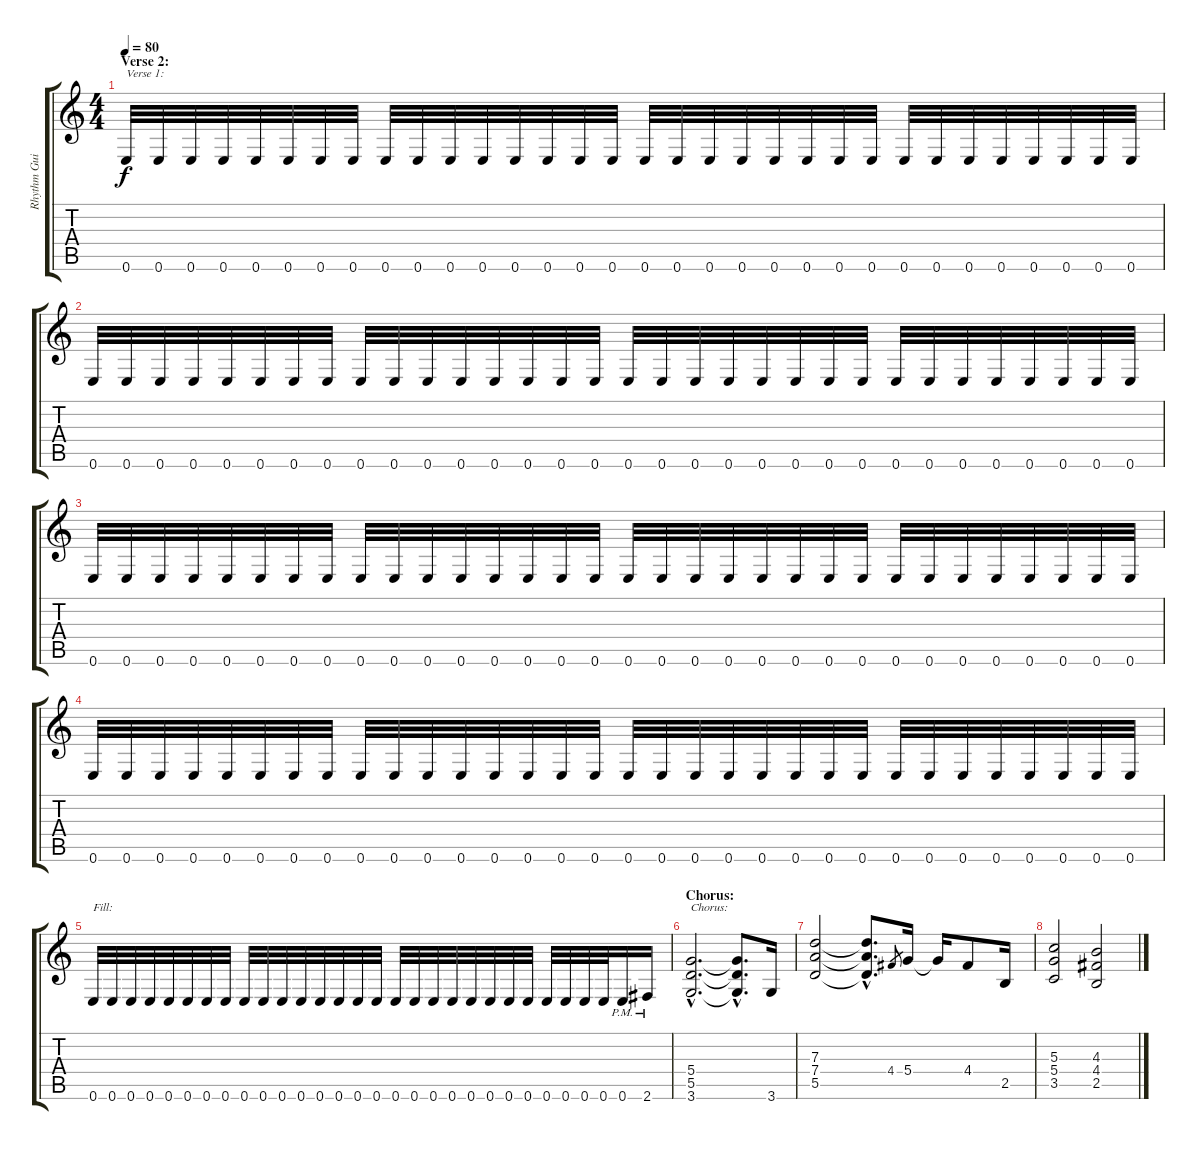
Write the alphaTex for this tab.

\track ("Rhythm Guitar 2" "Rhythm Gui") {instrument overdrivenguitar}
\staff {score tabs}
\tuning (E4 B3 G3 D3 A2 E2) {hide}
\ts (4 4)
\section ("" "Verse 2:")
\tempo 80
\clef g2
\ks c
0.6.32{txt "Verse 1:" dy f} 0.6.32 0.6.32 0.6.32 0.6.32 0.6.32 0.6.32 0.6.32 0.6.32 0.6.32 0.6.32 0.6.32 0.6.32 0.6.32 0.6.32 0.6.32 0.6.32 0.6.32 0.6.32 0.6.32 0.6.32 0.6.32 0.6.32 0.6.32 0.6.32 0.6.32 0.6.32 0.6.32 0.6.32 0.6.32 0.6.32 0.6.32 |
0.6.32 0.6.32 0.6.32 0.6.32 0.6.32 0.6.32 0.6.32 0.6.32 0.6.32 0.6.32 0.6.32 0.6.32 0.6.32 0.6.32 0.6.32 0.6.32 0.6.32 0.6.32 0.6.32 0.6.32 0.6.32 0.6.32 0.6.32 0.6.32 0.6.32 0.6.32 0.6.32 0.6.32 0.6.32 0.6.32 0.6.32 0.6.32 |
0.6.32 0.6.32 0.6.32 0.6.32 0.6.32 0.6.32 0.6.32 0.6.32 0.6.32 0.6.32 0.6.32 0.6.32 0.6.32 0.6.32 0.6.32 0.6.32 0.6.32 0.6.32 0.6.32 0.6.32 0.6.32 0.6.32 0.6.32 0.6.32 0.6.32 0.6.32 0.6.32 0.6.32 0.6.32 0.6.32 0.6.32 0.6.32 |
0.6.32 0.6.32 0.6.32 0.6.32 0.6.32 0.6.32 0.6.32 0.6.32 0.6.32 0.6.32 0.6.32 0.6.32 0.6.32 0.6.32 0.6.32 0.6.32 0.6.32 0.6.32 0.6.32 0.6.32 0.6.32 0.6.32 0.6.32 0.6.32 0.6.32 0.6.32 0.6.32 0.6.32 0.6.32 0.6.32 0.6.32 0.6.32 |
0.6.32{txt "Fill:"} 0.6.32 0.6.32 0.6.32 0.6.32 0.6.32 0.6.32 0.6.32 0.6.32 0.6.32 0.6.32 0.6.32 0.6.32 0.6.32 0.6.32 0.6.32 0.6.32 0.6.32 0.6.32 0.6.32 0.6.32 0.6.32 0.6.32 0.6.32 0.6.32 0.6.32 0.6.32 0.6.32 0.6{pm}.16 2.6{pm}.16 |
\section ("" "Chorus:")
(5.4{hac} 5.5{hac} 3.6{hac}).2{d txt "Chorus:"} (5.4{hac t} 5.5{hac t} 3.6{hac t}).8{d} 3.6.16 |
(7.3 7.4 5.5).2 (7.3{hac t} 7.4{hac t} 5.5{hac t}).8{d} 4.4.8{gr} 5.4.16 5.4{t}.16 4.4.8 2.5.16 |
(5.3 5.4 3.5).2 (4.3 4.4 2.5).2
